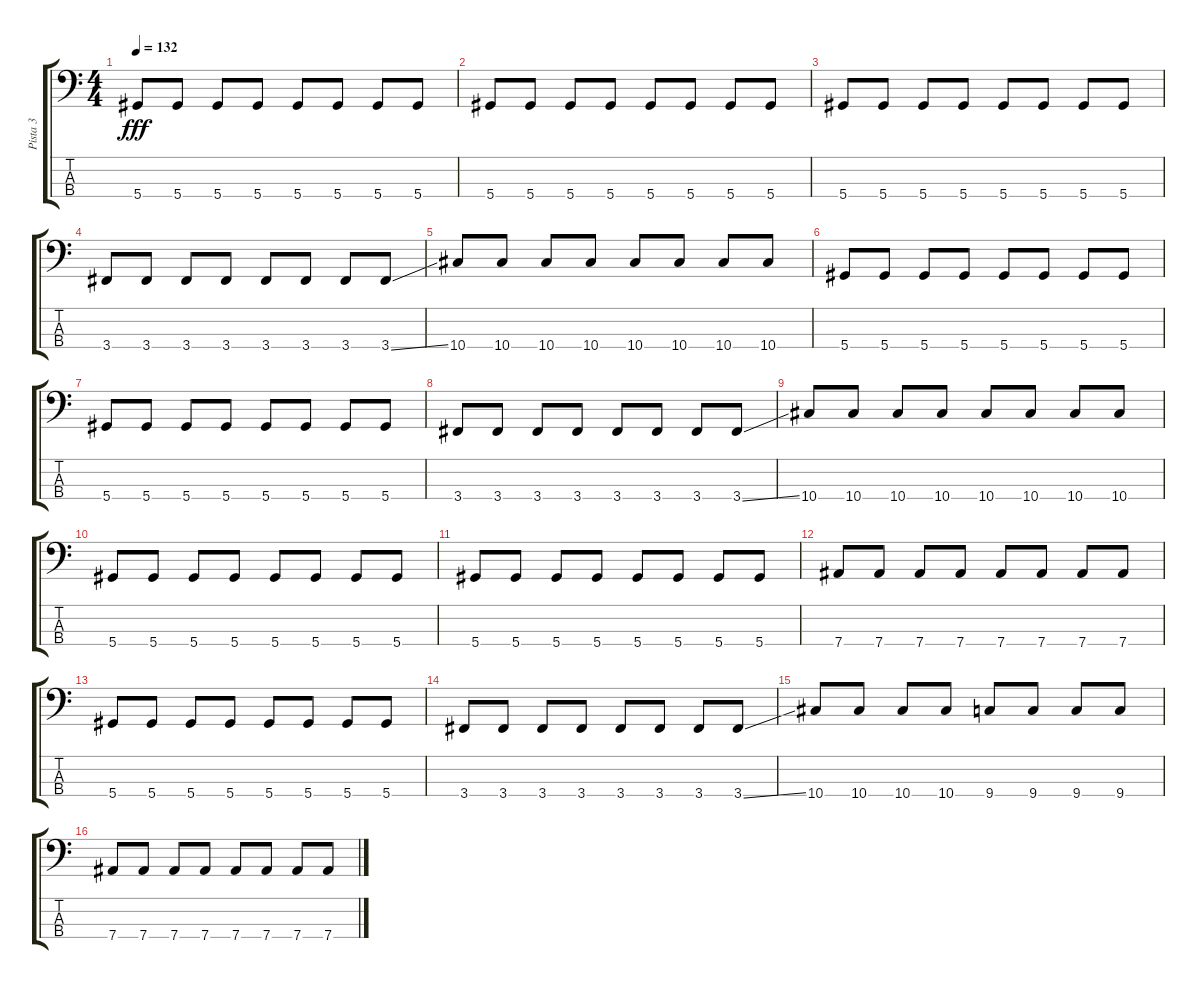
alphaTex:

\track ("Pista 3" "Pista 3") {instrument electricbassfinger}
\staff {score tabs}
\tuning (Gb2 Db2 Ab1 Eb1) {hide}
\ts (4 4)
\tempo 132
\clef f4
\ks c
5.4.8{dy fff} 5.4.8 5.4.8 5.4.8 5.4.8 5.4.8 5.4.8 5.4.8 |
5.4.8 5.4.8 5.4.8 5.4.8 5.4.8 5.4.8 5.4.8 5.4.8 |
5.4.8 5.4.8 5.4.8 5.4.8 5.4.8 5.4.8 5.4.8 5.4.8 |
3.4.8 3.4.8 3.4.8 3.4.8 3.4.8 3.4.8 3.4.8 3.4{ss}.8 |
10.4.8 10.4.8 10.4.8 10.4.8 10.4.8 10.4.8 10.4.8 10.4.8 |
5.4.8 5.4.8 5.4.8 5.4.8 5.4.8 5.4.8 5.4.8 5.4.8 |
5.4.8 5.4.8 5.4.8 5.4.8 5.4.8 5.4.8 5.4.8 5.4.8 |
3.4.8 3.4.8 3.4.8 3.4.8 3.4.8 3.4.8 3.4.8 3.4{ss}.8 |
10.4.8 10.4.8 10.4.8 10.4.8 10.4.8 10.4.8 10.4.8 10.4.8 |
5.4.8 5.4.8 5.4.8 5.4.8 5.4.8 5.4.8 5.4.8 5.4.8 |
5.4.8 5.4.8 5.4.8 5.4.8 5.4.8 5.4.8 5.4.8 5.4.8 |
7.4.8 7.4.8 7.4.8 7.4.8 7.4.8 7.4.8 7.4.8 7.4.8 |
5.4.8 5.4.8 5.4.8 5.4.8 5.4.8 5.4.8 5.4.8 5.4.8 |
3.4.8 3.4.8 3.4.8 3.4.8 3.4.8 3.4.8 3.4.8 3.4{ss}.8 |
10.4.8 10.4.8 10.4.8 10.4.8 9.4.8 9.4.8 9.4.8 9.4.8 |
7.4.8 7.4.8 7.4.8 7.4.8 7.4.8 7.4.8 7.4.8 7.4.8
